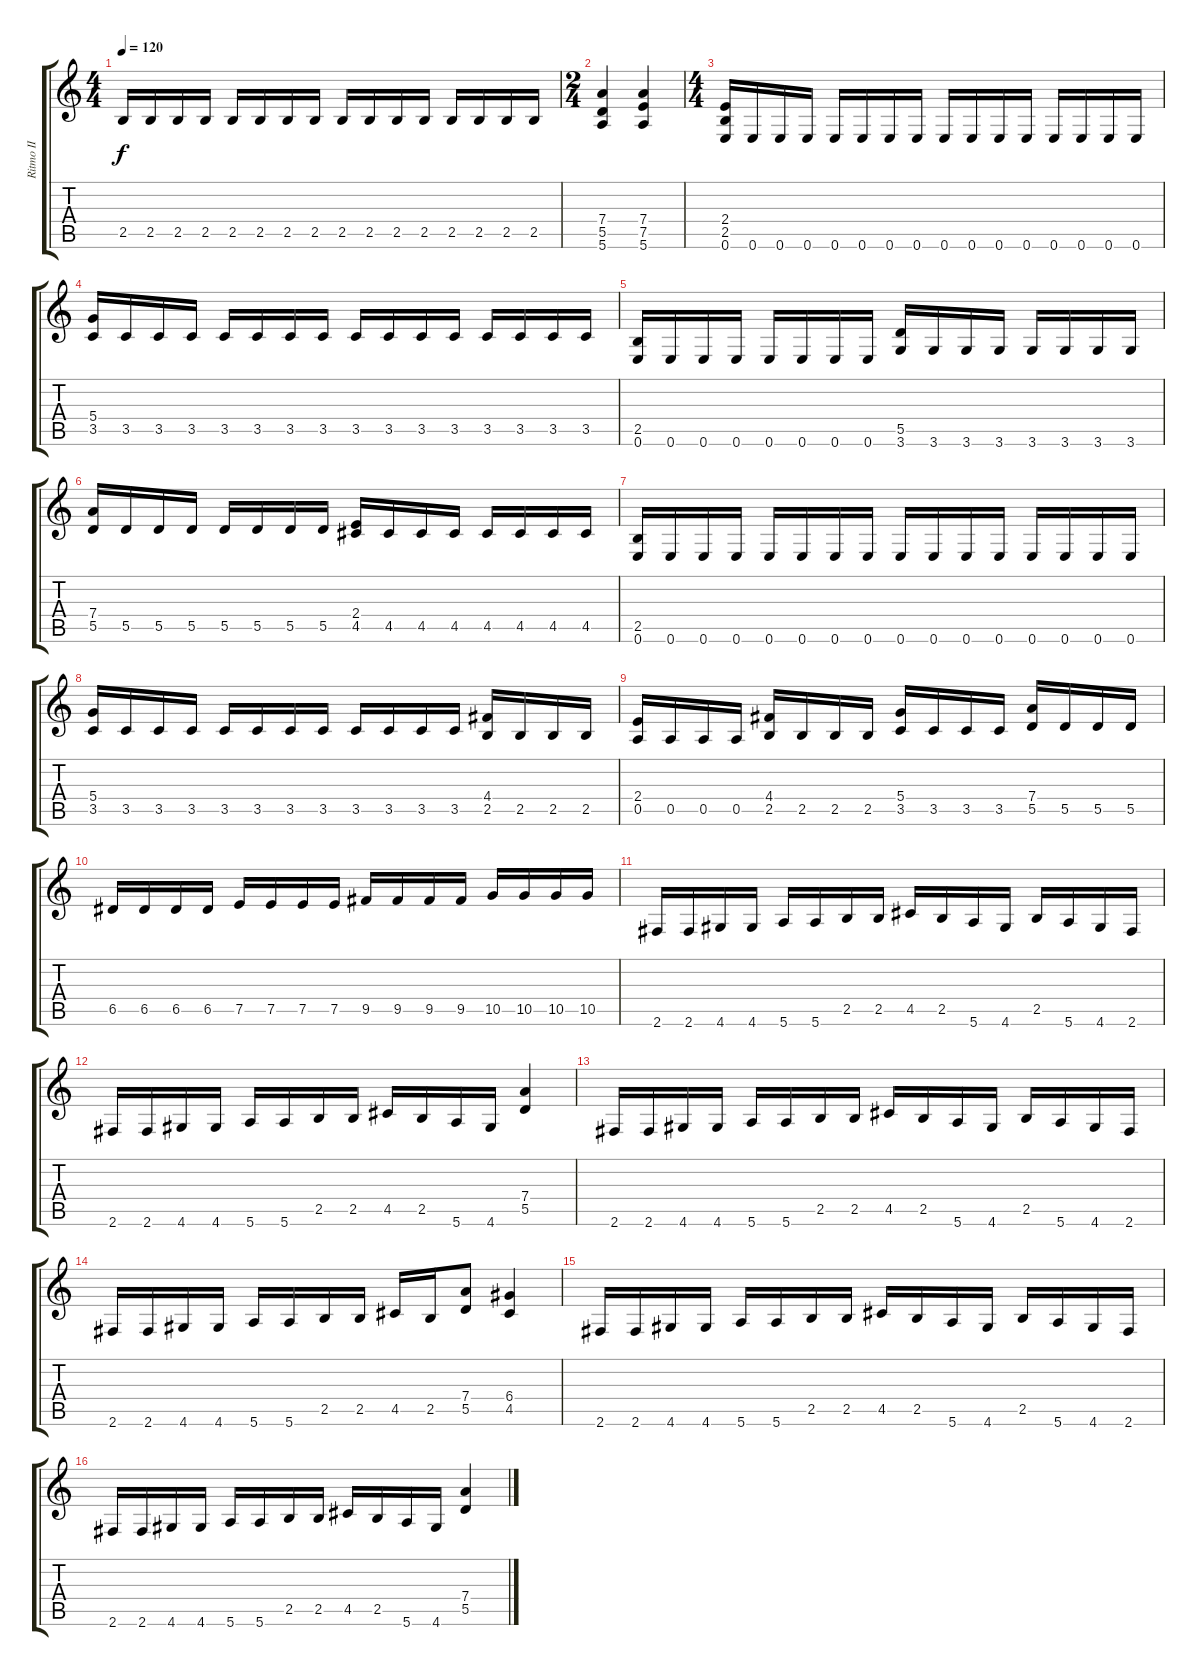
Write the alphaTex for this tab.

\track ("Ritmo II" "Ritmo II") {instrument distortionguitar}
\staff {score tabs}
\tuning (E4 B3 G3 D3 A2 E2) {hide}
\ts (4 4)
\tempo 120
\clef g2
\ks c
2.5.16{dy f} 2.5.16 2.5.16 2.5.16 2.5.16 2.5.16 2.5.16 2.5.16 2.5.16 2.5.16 2.5.16 2.5.16 2.5.16 2.5.16 2.5.16 2.5.16 |
\ts (2 4)
(7.4 5.5 5.6).4 (7.4 7.5 5.6).4 |
\ts (4 4)
(2.4 2.5 0.6).16 0.6.16 0.6.16 0.6.16 0.6.16 0.6.16 0.6.16 0.6.16 0.6.16 0.6.16 0.6.16 0.6.16 0.6.16 0.6.16 0.6.16 0.6.16 |
(5.4 3.5).16 3.5.16 3.5.16 3.5.16 3.5.16 3.5.16 3.5.16 3.5.16 3.5.16 3.5.16 3.5.16 3.5.16 3.5.16 3.5.16 3.5.16 3.5.16 |
(2.5 0.6).16 0.6.16 0.6.16 0.6.16 0.6.16 0.6.16 0.6.16 0.6.16 (5.5 3.6).16 3.6.16 3.6.16 3.6.16 3.6.16 3.6.16 3.6.16 3.6.16 |
(7.4 5.5).16 5.5.16 5.5.16 5.5.16 5.5.16 5.5.16 5.5.16 5.5.16 (2.4 4.5).16 4.5.16 4.5.16 4.5.16 4.5.16 4.5.16 4.5.16 4.5.16 |
(2.5 0.6).16 0.6.16 0.6.16 0.6.16 0.6.16 0.6.16 0.6.16 0.6.16 0.6.16 0.6.16 0.6.16 0.6.16 0.6.16 0.6.16 0.6.16 0.6.16 |
(5.4 3.5).16 3.5.16 3.5.16 3.5.16 3.5.16 3.5.16 3.5.16 3.5.16 3.5.16 3.5.16 3.5.16 3.5.16 (4.4 2.5).16 2.5.16 2.5.16 2.5.16 |
(2.4 0.5).16 0.5.16 0.5.16 0.5.16 (4.4 2.5).16 2.5.16 2.5.16 2.5.16 (5.4 3.5).16 3.5.16 3.5.16 3.5.16 (7.4 5.5).16 5.5.16 5.5.16 5.5.16 |
6.5.16 6.5.16 6.5.16 6.5.16 7.5.16 7.5.16 7.5.16 7.5.16 9.5.16 9.5.16 9.5.16 9.5.16 10.5.16 10.5.16 10.5.16 10.5.16 |
2.6.16 2.6.16 4.6.16 4.6.16 5.6.16 5.6.16 2.5.16 2.5.16 4.5.16 2.5.16 5.6.16 4.6.16 2.5.16 5.6.16 4.6.16 2.6.16 |
2.6.16 2.6.16 4.6.16 4.6.16 5.6.16 5.6.16 2.5.16 2.5.16 4.5.16 2.5.16 5.6.16 4.6.16 (7.4 5.5).4 |
2.6.16 2.6.16 4.6.16 4.6.16 5.6.16 5.6.16 2.5.16 2.5.16 4.5.16 2.5.16 5.6.16 4.6.16 2.5.16 5.6.16 4.6.16 2.6.16 |
2.6.16 2.6.16 4.6.16 4.6.16 5.6.16 5.6.16 2.5.16 2.5.16 4.5.16 2.5.16 (7.4 5.5).8 (6.4 4.5).4 |
2.6.16 2.6.16 4.6.16 4.6.16 5.6.16 5.6.16 2.5.16 2.5.16 4.5.16 2.5.16 5.6.16 4.6.16 2.5.16 5.6.16 4.6.16 2.6.16 |
2.6.16 2.6.16 4.6.16 4.6.16 5.6.16 5.6.16 2.5.16 2.5.16 4.5.16 2.5.16 5.6.16 4.6.16 (7.4 5.5).4
